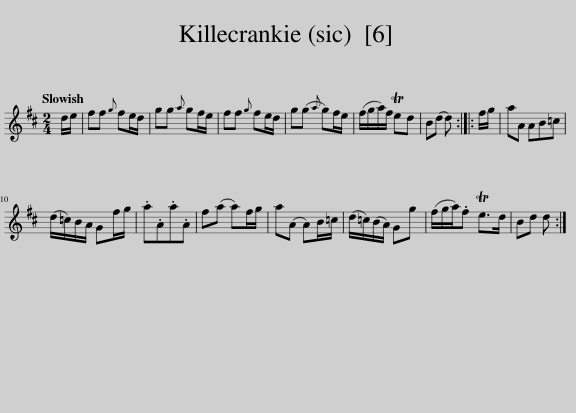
X:1
L:1/8
Q:1/4=120
M:2/4
I:linebreak $
K:D
V:1 treble
V:1
 d/e/ | ff{g} fe/d/ | gg{a} gf/e/ | ff{g} fe/d/ | g(g{a} g)f/e/ | %5
 (f/g/a/)f/ Ted | B(d d) :: f/g/ | aA AB=c |$ (d/=c/)B/A/ Gf/g/ | %10
 .a.A.a.A | f(a a)f/g/ | a(A A)B/=c/ | (d/=c/)(B/A/) Gg | (f/g/a/).f Te>d | %15
 Bd d :| %16
